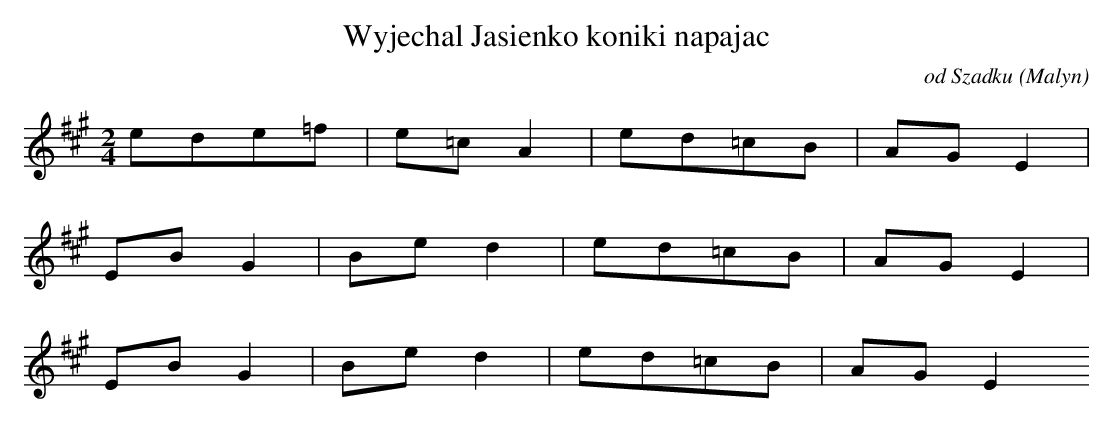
X:1
T: Wyjechal Jasienko koniki napajac
O: od Szadku (Malyn)
M: 2/4
L: 1/8
K: A
ede=f | e=cA2 | ed=cB | AGE2 |
EBG2 | Bed2 | ed=cB | AGE2 |
EBG2 | Bed2 | ed=cB | AGE2
